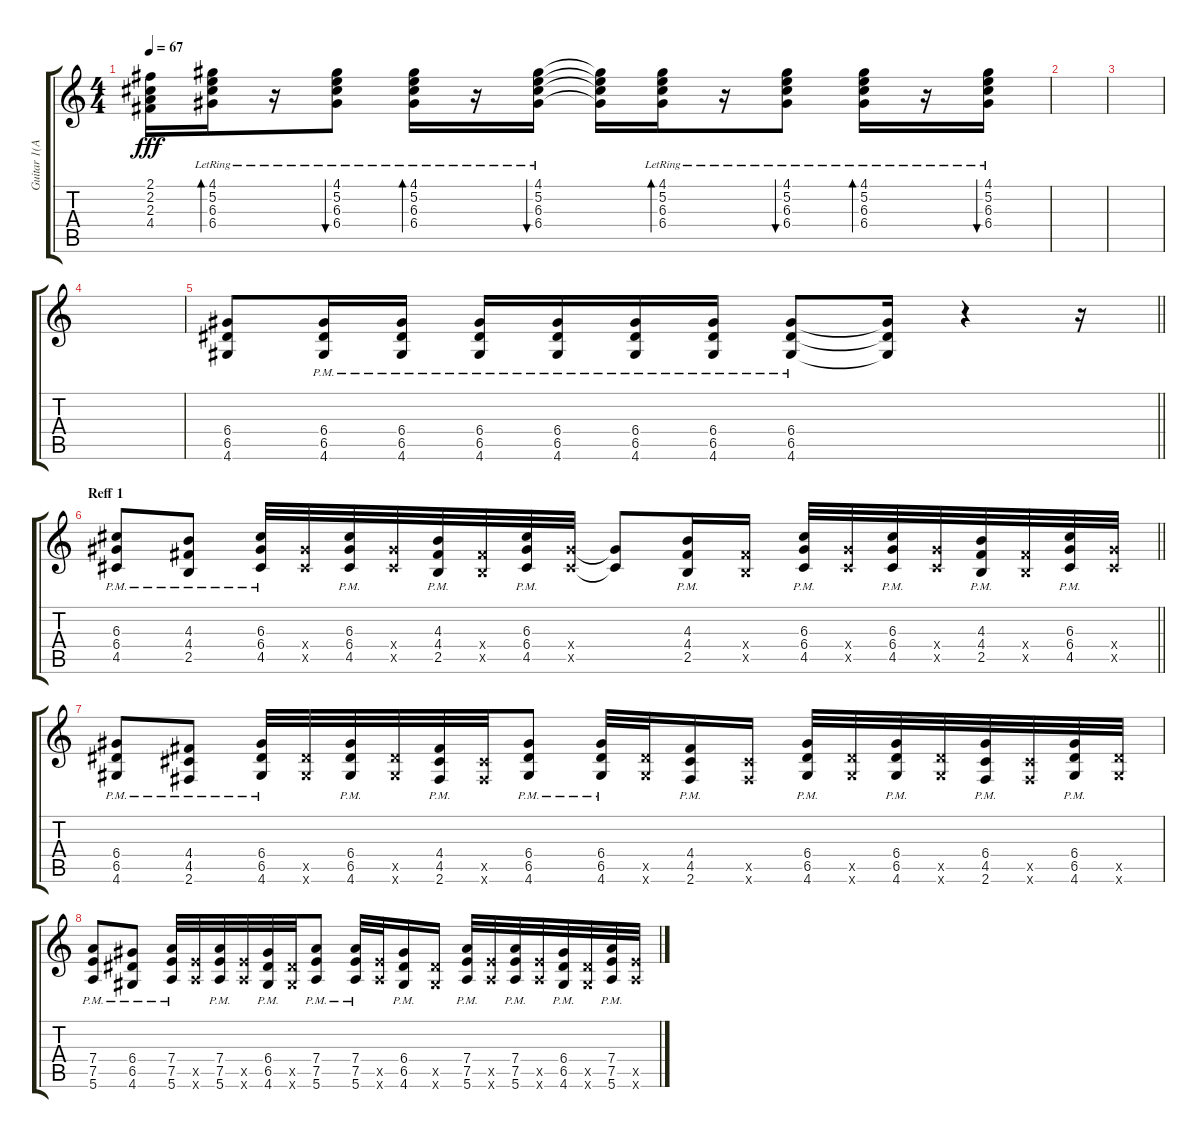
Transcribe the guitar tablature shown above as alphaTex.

\track ("Guitar 1(Apoy)" "Guitar 1(A") {instrument overdrivenguitar}
\staff {score tabs}
\tuning (E4 B3 G3 D3 A2 E2) {hide}
\ts (4 4)
\tempo 67
\clef g2
\ks c
(2.1{t} 2.2{t} 2.3{t} 4.4{t}).16{dy fff} (4.1{lr} 5.2{lr} 6.3{lr} 6.4{lr}).16{bd 30} r.16 (4.1{lr} 5.2{lr} 6.3{lr} 6.4{lr}).8{bu 30} (4.1{lr} 5.2{lr} 6.3{lr} 6.4{lr}).16{bd 30} r.16 (4.1{lr} 5.2{lr} 6.3{lr} 6.4{lr}).16{bu 30} (4.1{t} 5.2{t} 6.3{t} 6.4{t}).16 (4.1{lr} 5.2{lr} 6.3{lr} 6.4{lr}).16{bd 30} r.16 (4.1{lr} 5.2{lr} 6.3{lr} 6.4{lr}).8{bu 30} (4.1{lr} 5.2{lr} 6.3{lr} 6.4{lr}).16{bd 30} r.16 (4.1{lr} 5.2{lr} 6.3{lr} 6.4{lr}).16{bu 30} |
|
|
|
\barLineRight lightlight
(6.4 6.5 4.6).8{instrument overdrivenguitar} (6.4 6.5 4.6{pm}).16 (6.4 6.5 4.6{pm}).16 (6.4 6.5 4.6{pm}).16 (6.4 6.5 4.6{pm}).16 (6.4 6.5 4.6{pm}).16 (6.4 6.5 4.6{pm}).16 (6.4 6.5 4.6{pm}).8 (6.4{t} 6.5{t} 4.6{t}).16 r.4 r.16 |
\section ("" "Reff 1")
\barLineRight lightlight
(6.3{pm} 6.4{pm} 4.5{pm}).8{volume 6 balance 12 instrument overdrivenguitar} (4.3{pm} 4.4{pm} 2.5{pm}).8 (6.3{pm} 6.4{pm} 4.5{pm}).32 (6.4{x} 4.5{x}).32 (6.3{pm} 6.4{pm} 4.5{pm}).32 (6.4{x} 4.5{x}).32 (4.3{pm} 4.4{pm} 2.5{pm}).32 (4.4{x} 2.5{x}).32 (6.3{pm} 6.4{pm} 4.5).32 (6.4{x} 4.5{x}).32 (6.4{t} 4.5{t}).8 (4.3 4.4 2.5{pm}).16 (4.4{x} 2.5{x}).16 (6.3{pm} 6.4{pm} 4.5{pm}).32 (6.4{x} 4.5{x}).32 (6.3{pm} 6.4{pm} 4.5{pm}).32 (6.4{x} 4.5{x}).32 (4.3 4.4 2.5{pm}).32 (4.4{x} 2.5{x}).32 (6.3 6.4 4.5{pm}).32 (6.4{x} 4.5{x}).32 |
(6.4 6.5{pm} 4.6).8 (4.4 4.5{pm} 2.6).8 (6.4 6.5{pm} 4.6).32 (6.5{x} 4.6{x}).32 (6.4 6.5{pm} 4.6).32 (6.5{x} 4.6{x}).32 (4.4 4.5{pm} 2.6).32 (4.5{x} 2.6{x}).32 (6.4 6.5{pm} 4.6).8 (6.4 6.5{pm} 4.6).32 (6.5{x} 4.6{x}).32 (4.4 4.5{pm} 2.6).16 (4.5{x} 2.6{x}).16 (6.4 6.5{pm} 4.6).32 (6.5{x} 4.6{x}).32 (6.4 6.5{pm} 4.6).32 (6.5{x} 4.6{x}).32 (6.4 4.5{pm} 2.6).32 (4.5{x} 2.6{x}).32 (6.4 6.5{pm} 4.6).32 (6.5{x} 4.6{x}).32 |
(7.4 7.5{pm} 5.6).8 (6.4 6.5{pm} 4.6).8 (7.4 7.5{pm} 5.6).32 (7.5{x} 5.6{x}).32 (7.4 7.5{pm} 5.6).32 (7.5{x} 5.6{x}).32 (6.4 6.5{pm} 4.6).32 (6.5{x} 4.6{x}).32 (7.4 7.5{pm} 5.6).8 (7.4 7.5{pm} 5.6).32 (7.5{x} 5.6{x}).32 (6.4 6.5{pm} 4.6).16 (6.5{x} 4.6{x}).16 (7.4 7.5{pm} 5.6).32 (7.5{x} 5.6{x}).32 (7.4 7.5{pm} 5.6).32 (7.5{x} 5.6{x}).32 (6.4 6.5{pm} 4.6).32 (6.5{x} 4.6{x}).32 (7.4 7.5{pm} 5.6).32 (7.5{x} 5.6{x}).32
